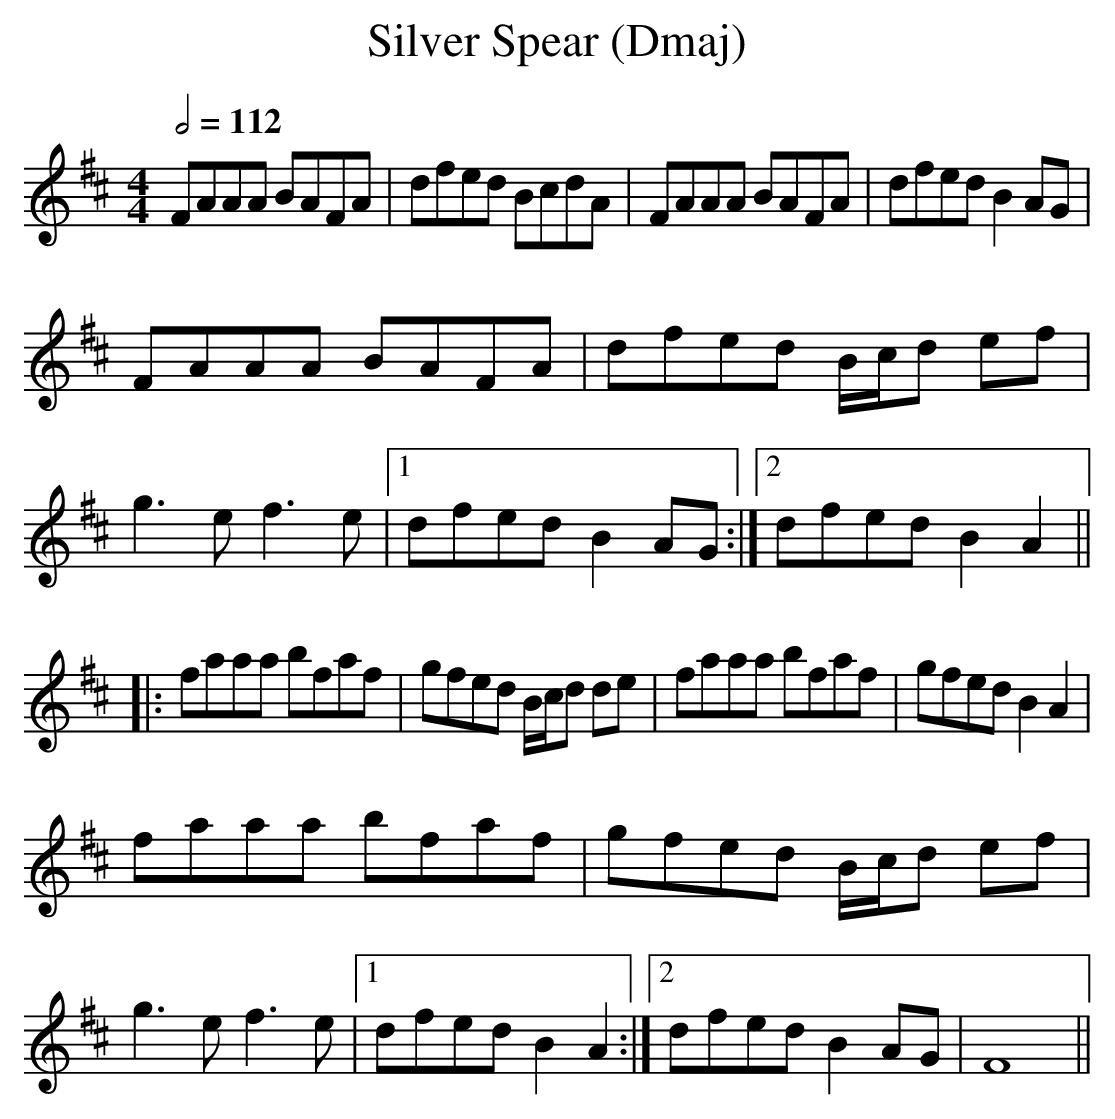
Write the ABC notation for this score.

X:1
T:Silver Spear (Dmaj)
Q:1/2=112
M:4/4
L:1/8
K:Dmaj
FAAA BAFA|dfed BcdA|FAAA BAFA|dfed B2AG|
FAAA BAFA|dfed B/c/d ef|g3e f3e|1dfed B2AG:|2dfed B2A2||
|:faaa bfaf|gfed B/c/d de|faaa bfaf|gfed B2A2|
faaa bfaf|gfed B/c/d ef|g3e f3e|1dfed B2A2:|2dfed B2AG|F8||
